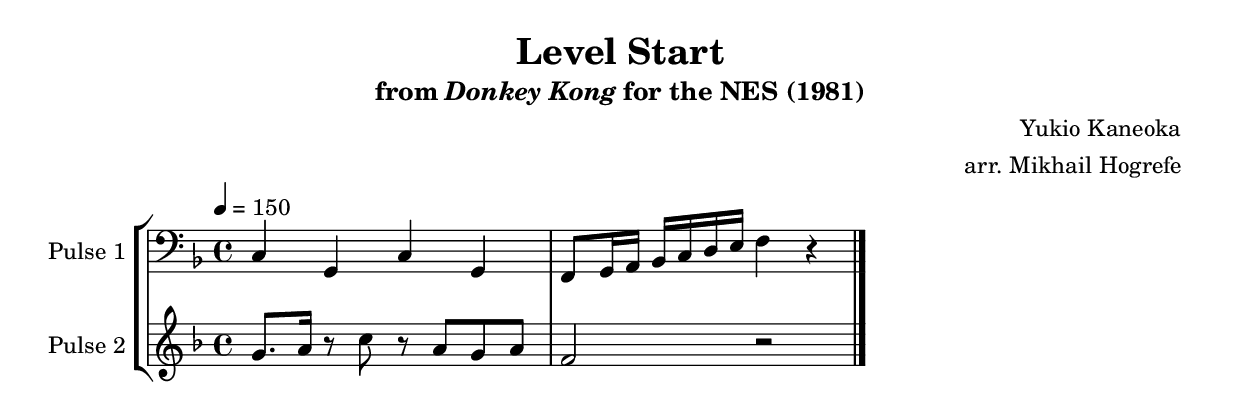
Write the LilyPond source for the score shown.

\version "2.20.0"

\book {
    \header {
        title = "Level Start"
        subtitle = \markup { "from" {\italic "Donkey Kong"} "for the NES (1981)" }
        composer = "Yukio Kaneoka"
        arranger = "arr. Mikhail Hogrefe"
    }

    \score {
        {
            \new StaffGroup <<
                \new Staff \relative c {
                    \set Staff.instrumentName = "Pulse 1"
                    \set Staff.shortInstrumentName = "P.1"

\key f \major
\clef bass
\tempo 4 = 150
c4 g c g |
f8 g16 a bes c d e f4 r |
\bar "|."
                }

                \new Staff \relative c'' {
                    \set Staff.instrumentName = "Pulse 2"
                    \set Staff.shortInstrumentName = "P.2"

\key f \major

g8. a16 r8 c r a g a |
f2 r |

                }
            >>
        }
        \layout {
            \context {
                \Staff
                \RemoveEmptyStaves
            }
            \context {
                \DrumStaff
                \RemoveEmptyStaves
            }
        }
        \midi {}
    }
}
